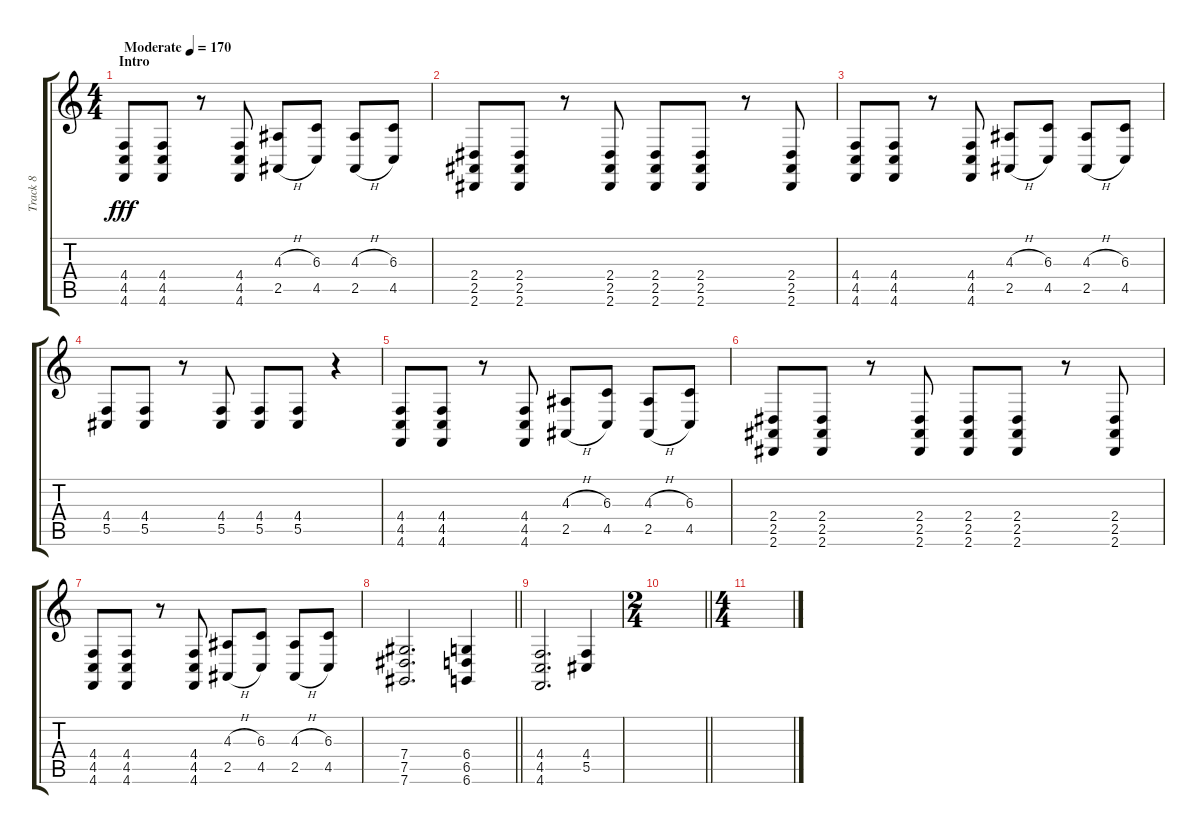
\track ("Track 8" "Track 8") {instrument stringensemble2}
\staff {score tabs}
\tuning (Eb4 Bb3 Gb3 Db3 Ab2 Db2) {hide}
\ts (4 4)
\section ("" "Intro")
\tempo (170 "Moderate")
\clef g2
\ks c
(4.4 4.5 4.6).8{dy fff instrument stringensemble2} (4.4 4.5 4.6).8 r.8 (4.4 4.5 4.6).8 (4.3{h} 2.5{h}).8 (6.3 4.5).8 (4.3{h} 2.5{h}).8 (6.3 4.5).8 |
(2.4 2.5 2.6).8 (2.4 2.5 2.6).8 r.8 (2.4 2.5 2.6).8 (2.4 2.5 2.6).8 (2.4 2.5 2.6).8 r.8 (2.4 2.5 2.6).8 |
(4.4 4.5 4.6).8 (4.4 4.5 4.6).8 r.8 (4.4 4.5 4.6).8 (4.3{h} 2.5{h}).8 (6.3 4.5).8 (4.3{h} 2.5{h}).8 (6.3 4.5).8 |
(4.4 5.5).8 (4.4 5.5).8 r.8 (4.4 5.5).8 (4.4 5.5).8 (4.4 5.5).8 r.4 |
(4.4 4.5 4.6).8 (4.4 4.5 4.6).8 r.8 (4.4 4.5 4.6).8 (4.3{h} 2.5{h}).8 (6.3 4.5).8 (4.3{h} 2.5{h}).8 (6.3 4.5).8 |
(2.4 2.5 2.6).8 (2.4 2.5 2.6).8 r.8 (2.4 2.5 2.6).8 (2.4 2.5 2.6).8 (2.4 2.5 2.6).8 r.8 (2.4 2.5 2.6).8 |
(4.4 4.5 4.6).8 (4.4 4.5 4.6).8 r.8 (4.4 4.5 4.6).8 (4.3{h} 2.5{h}).8 (6.3 4.5).8 (4.3{h} 2.5{h}).8 (6.3 4.5).8 |
\barLineRight lightlight
(7.4 7.5 7.6).2{d} (6.4 6.5 6.6).4 |
(4.4 4.5 4.6).2{d} (4.4 5.5).4 |
\ts (2 4)
\barLineRight lightlight
|
\ts (4 4)
\section ("" "")
